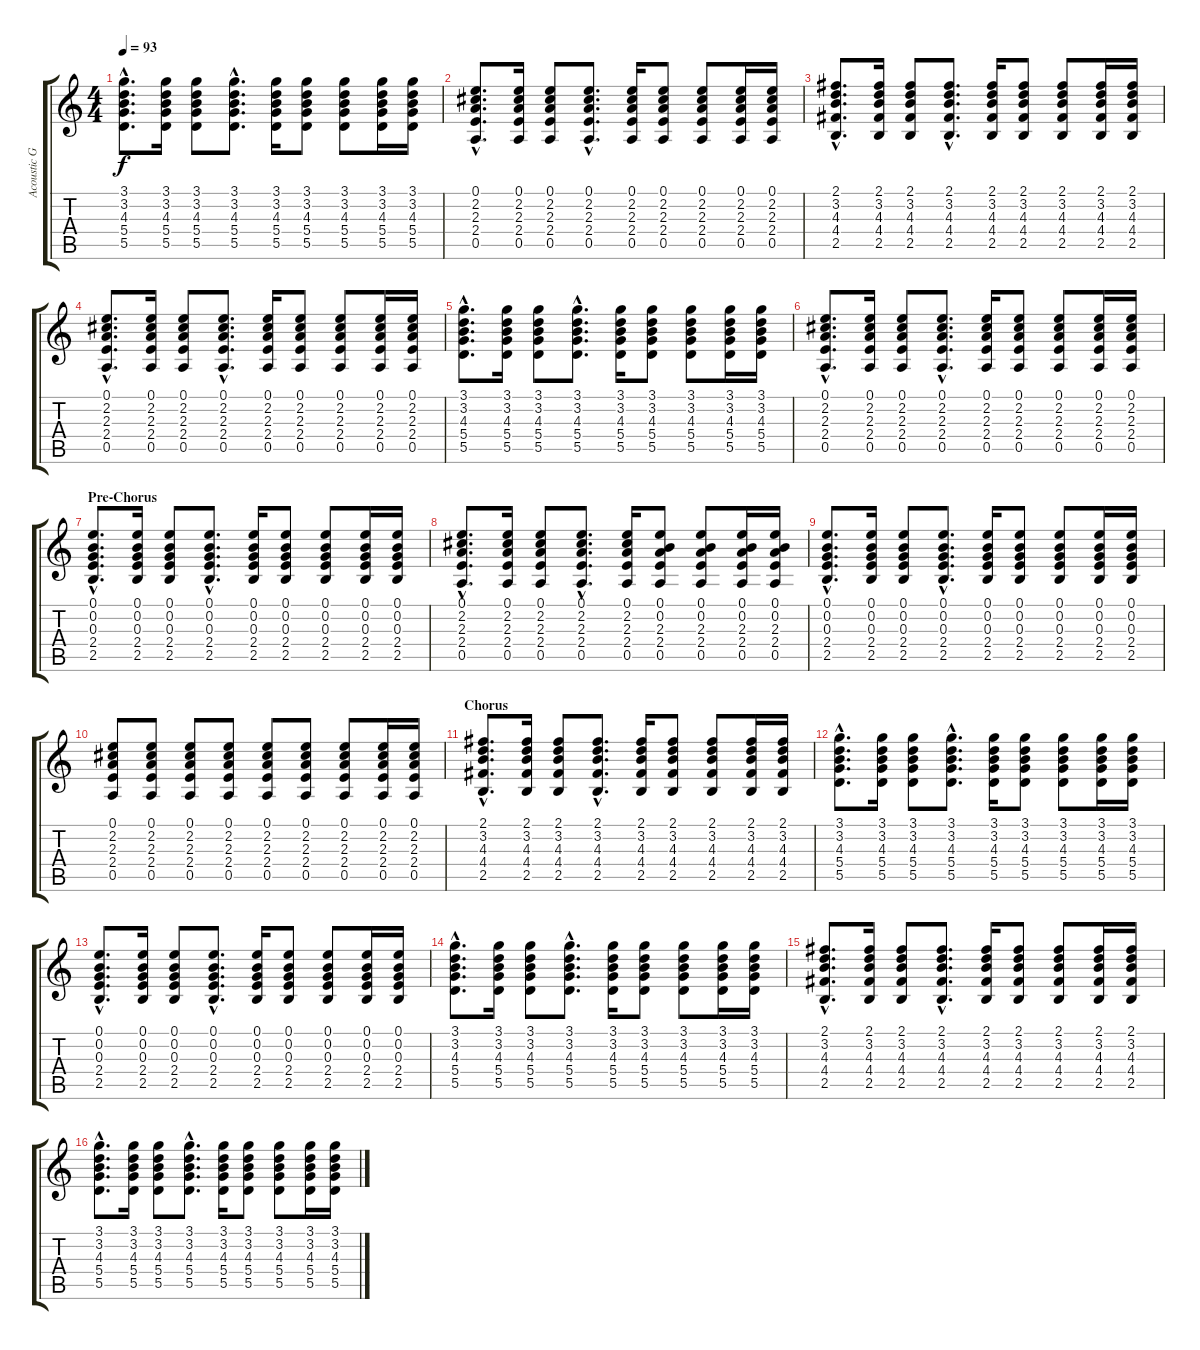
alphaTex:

\track ("Acoustic Guitar (Fran)" "Acoustic G") {instrument acousticguitarsteel}
\staff {score tabs}
\tuning (E4 B3 G3 D3 A2 E2) {hide}
\ts (4 4)
\tempo 93
\clef g2
\ks c
(3.1{hac} 3.2{hac} 4.3{hac} 5.4{hac} 5.5{hac}).8{d dy f} (3.1 3.2 4.3 5.4 5.5).16 (3.1 3.2 4.3 5.4 5.5).8 (3.1{hac} 3.2{hac} 4.3{hac} 5.4{hac} 5.5{hac}).8{d} (3.1 3.2 4.3 5.4 5.5).16 (3.1 3.2 4.3 5.4 5.5).8 (3.1 3.2 4.3 5.4 5.5).8 (3.1 3.2 4.3 5.4 5.5).16 (3.1 3.2 4.3 5.4 5.5).16 |
(0.1{hac} 2.2{hac} 2.3{hac} 2.4{hac} 0.5{hac}).8{d} (0.1 2.2 2.3 2.4 0.5).16 (0.1 2.2 2.3 2.4 0.5).8 (0.1{hac} 2.2{hac} 2.3{hac} 2.4{hac} 0.5{hac}).8{d} (0.1 2.2 2.3 2.4 0.5).16 (0.1 2.2 2.3 2.4 0.5).8 (0.1 2.2 2.3 2.4 0.5).8 (0.1 2.2 2.3 2.4 0.5).16 (0.1 2.2 2.3 2.4 0.5).16 |
(2.1{hac} 3.2{hac} 4.3{hac} 4.4{hac} 2.5{hac}).8{d} (2.1 3.2 4.3 4.4 2.5).16 (2.1 3.2 4.3 4.4 2.5).8 (2.1{hac} 3.2{hac} 4.3{hac} 4.4{hac} 2.5{hac}).8{d} (2.1 3.2 4.3 4.4 2.5).16 (2.1 3.2 4.3 4.4 2.5).8 (2.1 3.2 4.3 4.4 2.5).8 (2.1 3.2 4.3 4.4 2.5).16 (2.1 3.2 4.3 4.4 2.5).16 |
(0.1{hac} 2.2{hac} 2.3{hac} 2.4{hac} 0.5{hac}).8{d} (0.1 2.2 2.3 2.4 0.5).16 (0.1 2.2 2.3 2.4 0.5).8 (0.1{hac} 2.2{hac} 2.3{hac} 2.4{hac} 0.5{hac}).8{d} (0.1 2.2 2.3 2.4 0.5).16 (0.1 2.2 2.3 2.4 0.5).8 (0.1 2.2 2.3 2.4 0.5).8 (0.1 2.2 2.3 2.4 0.5).16 (0.1 2.2 2.3 2.4 0.5).16 |
(3.1{hac} 3.2{hac} 4.3{hac} 5.4{hac} 5.5{hac}).8{d} (3.1 3.2 4.3 5.4 5.5).16 (3.1 3.2 4.3 5.4 5.5).8 (3.1{hac} 3.2{hac} 4.3{hac} 5.4{hac} 5.5{hac}).8{d} (3.1 3.2 4.3 5.4 5.5).16 (3.1 3.2 4.3 5.4 5.5).8 (3.1 3.2 4.3 5.4 5.5).8 (3.1 3.2 4.3 5.4 5.5).16 (3.1 3.2 4.3 5.4 5.5).16 |
(0.1{hac} 2.2{hac} 2.3{hac} 2.4{hac} 0.5{hac}).8{d} (0.1 2.2 2.3 2.4 0.5).16 (0.1 2.2 2.3 2.4 0.5).8 (0.1{hac} 2.2{hac} 2.3{hac} 2.4{hac} 0.5{hac}).8{d} (0.1 2.2 2.3 2.4 0.5).16 (0.1 2.2 2.3 2.4 0.5).8 (0.1 2.2 2.3 2.4 0.5).8 (0.1 2.2 2.3 2.4 0.5).16 (0.1 2.2 2.3 2.4 0.5).16 |
\section ("" "Pre-Chorus")
(0.1{hac} 0.2{hac} 0.3{hac} 2.4{hac} 2.5{hac}).8{d} (0.1 0.2 0.3 2.4 2.5).16 (0.1 0.2 0.3 2.4 2.5).8 (0.1{hac} 0.2{hac} 0.3{hac} 2.4{hac} 2.5{hac}).8{d} (0.1 0.2 0.3 2.4 2.5).16 (0.1 0.2 0.3 2.4 2.5).8 (0.1 0.2 0.3 2.4 2.5).8 (0.1 0.2 0.3 2.4 2.5).16 (0.1 0.2 0.3 2.4 2.5).16 |
(0.1{hac} 2.2{hac} 2.3{hac} 2.4{hac} 0.5{hac}).8{d} (0.1 2.2 2.3 2.4 0.5).16 (0.1 2.2 2.3 2.4 0.5).8 (0.1{hac} 2.2{hac} 2.3{hac} 2.4{hac} 0.5{hac}).8{d} (0.1 2.2 2.3 2.4 0.5).16 (0.1 0.2 2.3 2.4 0.5).8 (0.1 0.2 2.3 2.4 0.5).8 (0.1 0.2 2.3 2.4 0.5).16 (0.1 0.2 2.3 2.4 0.5).16 |
(0.1{hac} 0.2{hac} 0.3{hac} 2.4{hac} 2.5{hac}).8{d} (0.1 0.2 0.3 2.4 2.5).16 (0.1 0.2 0.3 2.4 2.5).8 (0.1{hac} 0.2{hac} 0.3{hac} 2.4{hac} 2.5{hac}).8{d} (0.1 0.2 0.3 2.4 2.5).16 (0.1 0.2 0.3 2.4 2.5).8 (0.1 0.2 0.3 2.4 2.5).8 (0.1 0.2 0.3 2.4 2.5).16 (0.1 0.2 0.3 2.4 2.5).16 |
(0.1 2.2 2.3 2.4 0.5).8 (0.1 2.2 2.3 2.4 0.5).8 (0.1 2.2 2.3 2.4 0.5).8 (0.1 2.2 2.3 2.4 0.5).8 (0.1 2.2 2.3 2.4 0.5).8 (0.1 2.2 2.3 2.4 0.5).8 (0.1 2.2 2.3 2.4 0.5).8 (0.1 2.2 2.3 2.4 0.5).16 (0.1 2.2 2.3 2.4 0.5).16 |
\section ("" "Chorus")
(2.1{hac} 3.2{hac} 4.3{hac} 4.4{hac} 2.5{hac}).8{d} (2.1 3.2 4.3 4.4 2.5).16 (2.1 3.2 4.3 4.4 2.5).8 (2.1{hac} 3.2{hac} 4.3{hac} 4.4{hac} 2.5{hac}).8{d} (2.1 3.2 4.3 4.4 2.5).16 (2.1 3.2 4.3 4.4 2.5).8 (2.1 3.2 4.3 4.4 2.5).8 (2.1 3.2 4.3 4.4 2.5).16 (2.1 3.2 4.3 4.4 2.5).16 |
(3.1{hac} 3.2{hac} 4.3{hac} 5.4{hac} 5.5{hac}).8{d} (3.1 3.2 4.3 5.4 5.5).16 (3.1 3.2 4.3 5.4 5.5).8 (3.1{hac} 3.2{hac} 4.3{hac} 5.4{hac} 5.5{hac}).8{d} (3.1 3.2 4.3 5.4 5.5).16 (3.1 3.2 4.3 5.4 5.5).8 (3.1 3.2 4.3 5.4 5.5).8 (3.1 3.2 4.3 5.4 5.5).16 (3.1 3.2 4.3 5.4 5.5).16 |
(0.1{hac} 0.2{hac} 0.3{hac} 2.4{hac} 2.5{hac}).8{d} (0.1 0.2 0.3 2.4 2.5).16 (0.1 0.2 0.3 2.4 2.5).8 (0.1{hac} 0.2{hac} 0.3{hac} 2.4{hac} 2.5{hac}).8{d} (0.1 0.2 0.3 2.4 2.5).16 (0.1 0.2 0.3 2.4 2.5).8 (0.1 0.2 0.3 2.4 2.5).8 (0.1 0.2 0.3 2.4 2.5).16 (0.1 0.2 0.3 2.4 2.5).16 |
(3.1{hac} 3.2{hac} 4.3{hac} 5.4{hac} 5.5{hac}).8{d} (3.1 3.2 4.3 5.4 5.5).16 (3.1 3.2 4.3 5.4 5.5).8 (3.1{hac} 3.2{hac} 4.3{hac} 5.4{hac} 5.5{hac}).8{d} (3.1 3.2 4.3 5.4 5.5).16 (3.1 3.2 4.3 5.4 5.5).8 (3.1 3.2 4.3 5.4 5.5).8 (3.1 3.2 4.3 5.4 5.5).16 (3.1 3.2 4.3 5.4 5.5).16 |
(2.1{hac} 3.2{hac} 4.3{hac} 4.4{hac} 2.5{hac}).8{d} (2.1 3.2 4.3 4.4 2.5).16 (2.1 3.2 4.3 4.4 2.5).8 (2.1{hac} 3.2{hac} 4.3{hac} 4.4{hac} 2.5{hac}).8{d} (2.1 3.2 4.3 4.4 2.5).16 (2.1 3.2 4.3 4.4 2.5).8 (2.1 3.2 4.3 4.4 2.5).8 (2.1 3.2 4.3 4.4 2.5).16 (2.1 3.2 4.3 4.4 2.5).16 |
(3.1{hac} 3.2{hac} 4.3{hac} 5.4{hac} 5.5{hac}).8{d} (3.1 3.2 4.3 5.4 5.5).16 (3.1 3.2 4.3 5.4 5.5).8 (3.1{hac} 3.2{hac} 4.3{hac} 5.4{hac} 5.5{hac}).8{d} (3.1 3.2 4.3 5.4 5.5).16 (3.1 3.2 4.3 5.4 5.5).8 (3.1 3.2 4.3 5.4 5.5).8 (3.1 3.2 4.3 5.4 5.5).16 (3.1 3.2 4.3 5.4 5.5).16
